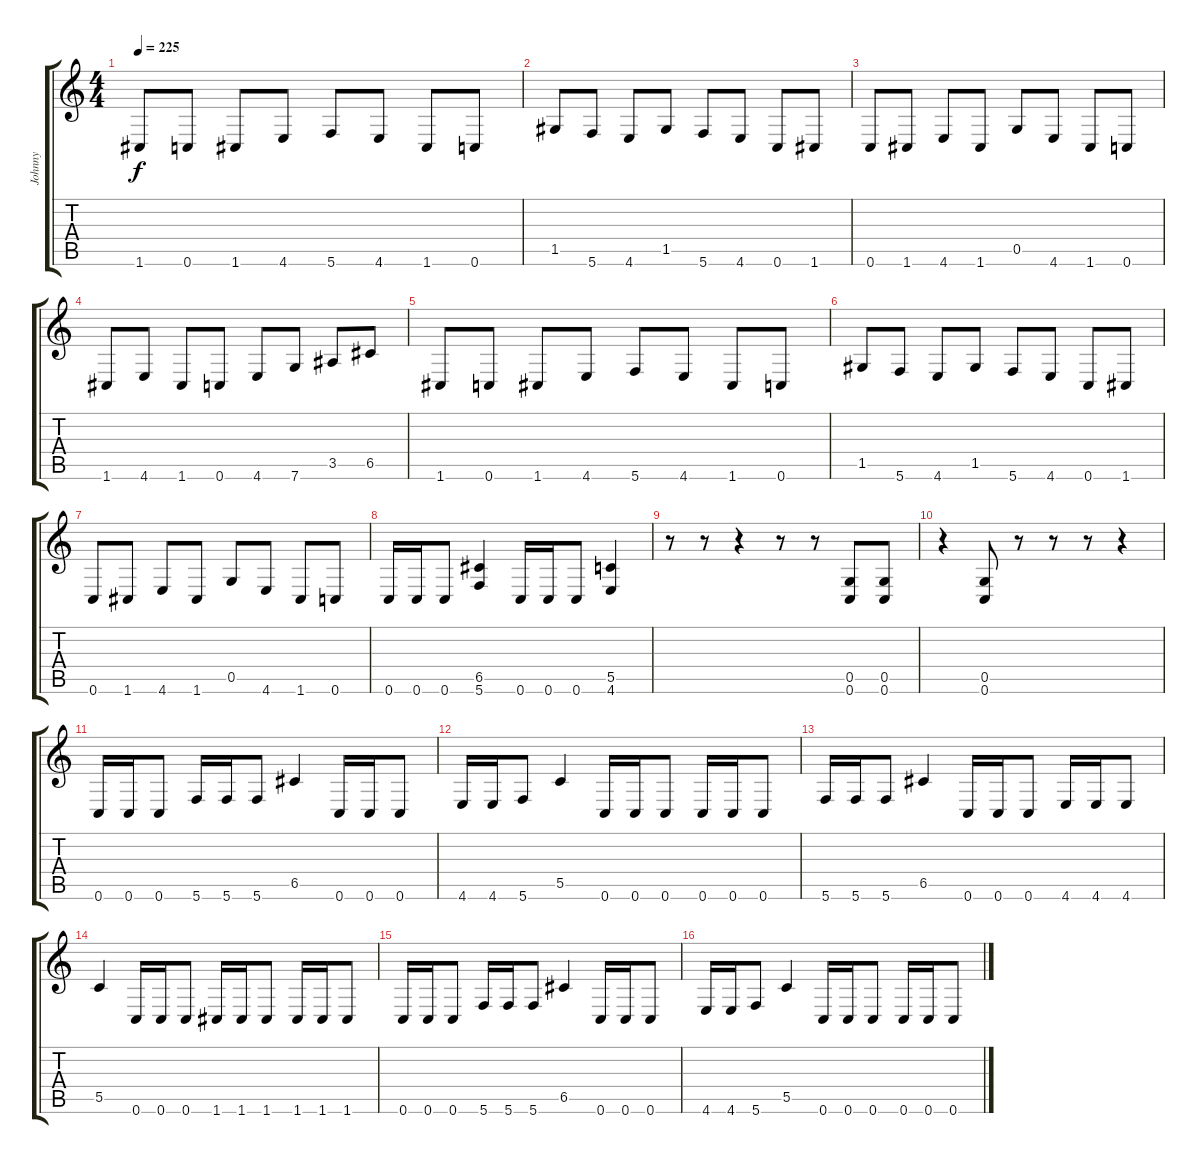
\track ("Johnny" "Johnny") {instrument distortionguitar}
\staff {score tabs}
\tuning (D4 A3 F3 C3 G2 C2) {hide}
\ts (4 4)
\tempo 225
\clef g2
\ks c
1.6.8{dy f} 0.6.8 1.6.8 4.6.8 5.6.8 4.6.8 1.6.8 0.6.8 |
1.5.8 5.6.8 4.6.8 1.5.8 5.6.8 4.6.8 0.6.8 1.6.8 |
0.6.8 1.6.8 4.6.8 1.6.8 0.5.8 4.6.8 1.6.8 0.6.8 |
1.6.8 4.6.8 1.6.8 0.6.8 4.6.8 7.6.8 3.5.8 6.5.8 |
1.6.8 0.6.8 1.6.8 4.6.8 5.6.8 4.6.8 1.6.8 0.6.8 |
1.5.8 5.6.8 4.6.8 1.5.8 5.6.8 4.6.8 0.6.8 1.6.8 |
0.6.8 1.6.8 4.6.8 1.6.8 0.5.8 4.6.8 1.6.8 0.6.8 |
0.6.16 0.6.16 0.6.8 (6.5 5.6).4 0.6.16 0.6.16 0.6.8 (5.5 4.6).4 |
r.8 r.8 r.4 r.8 r.8 (0.5 0.6).8 (0.5 0.6).8 |
r.4 (0.5 0.6).8 r.8 r.8 r.8 r.4 |
0.6.16 0.6.16 0.6.8 5.6.16 5.6.16 5.6.8 6.5.4 0.6.16 0.6.16 0.6.8 |
4.6.16 4.6.16 5.6.8 5.5.4 0.6.16 0.6.16 0.6.8 0.6.16 0.6.16 0.6.8 |
5.6.16 5.6.16 5.6.8 6.5.4 0.6.16 0.6.16 0.6.8 4.6.16 4.6.16 4.6.8 |
5.5.4 0.6.16 0.6.16 0.6.8 1.6.16 1.6.16 1.6.8 1.6.16 1.6.16 1.6.8 |
0.6.16 0.6.16 0.6.8 5.6.16 5.6.16 5.6.8 6.5.4 0.6.16 0.6.16 0.6.8 |
4.6.16 4.6.16 5.6.8 5.5.4 0.6.16 0.6.16 0.6.8 0.6.16 0.6.16 0.6.8
